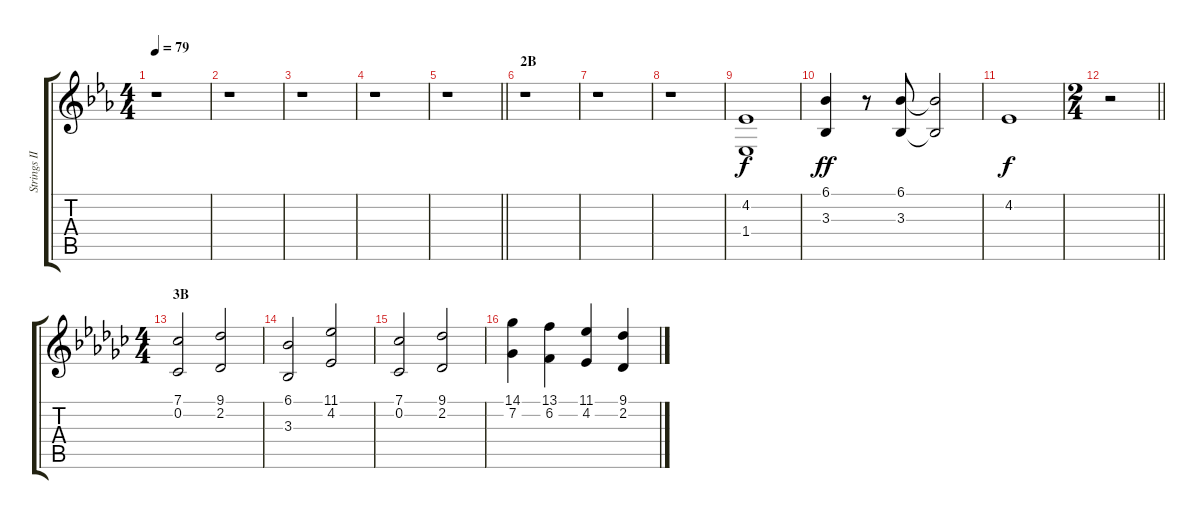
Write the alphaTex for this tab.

\track ("Strings II" "Strings II") {instrument stringensemble1}
\staff {score tabs}
\tuning (E4 B3 G3 D3 A2 E2) {hide}
\ts (4 4)
\tempo 79
\clef g2
\ks eb
r.1{dy f} |
r.1 |
r.1 |
r.1 |
\barLineRight lightlight
r.1 |
\section ("" "2B")
r.1 |
r.1 |
r.1 |
(4.2 1.4).1 |
(6.1 3.3).4{dy ff} r.8 (6.1 3.3).8 (6.1{t} 3.3{t}).2 |
4.2.1{dy f} |
\ts (2 4)
\barLineRight lightlight
r.2 |
\ts (4 4)
\section ("" "3B")
\ks gb
(7.1 0.2).2 (9.1 2.2).2 |
(6.1 3.3).2 (11.1 4.2).2 |
(7.1 0.2).2 (9.1 2.2).2 |
(14.1 7.2).4 (13.1 6.2).4 (11.1 4.2).4 (9.1 2.2).4
